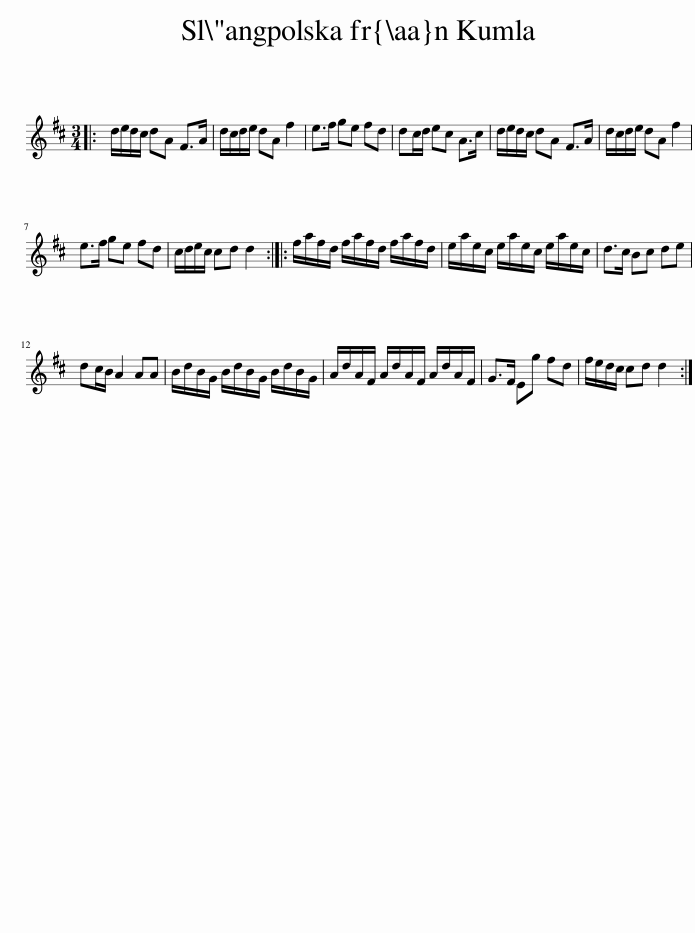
X:1
L:1/8
M:3/4
I:linebreak $
K:D
V:1 treble
V:1
|: d/e/d/c/ dA F>A | d/c/d/e/ dA f2 | e>f ge fd | dc/d/ ec A>c | d/e/d/c/ dA F>A | %5
 d/c/d/e/ dA f2 |$ e>f ge fd | c/d/e/c/ cd d2 :: f/a/f/d/ f/a/f/d/ f/a/f/d/ | e/a/e/c/ e/a/e/c/ e/a/e/c/ | %10
 d>c Bc de |$ dc/B/ A2 AA | B/d/B/G/ B/d/B/G/ B/d/B/G/ | A/d/A/F/ A/d/A/F/ A/d/A/F/ | G>F Eg fd | %15
 f/e/d/c/ cd d2 :| %16
